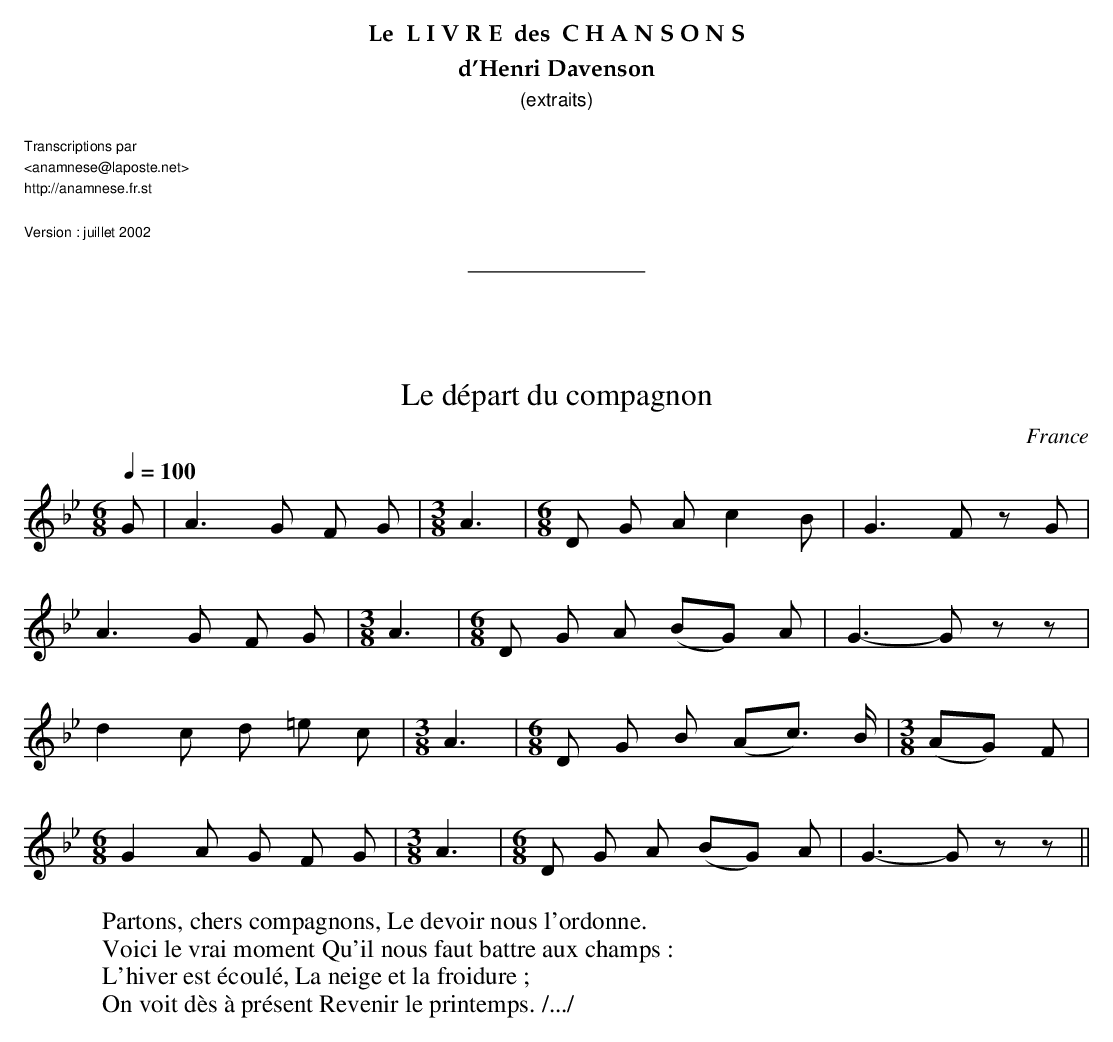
X:1
T:Le départ du compagnon
O:France
M:6/8
L:1/8
Q:1/4=100
K:Bb
G | A3 G F G | [M:3/8] A3 | [M:6/8] D G A c2 B | G3F z G |
    A3 G F G | [M:3/8] A3 | [M:6/8] D G A (B-G) A | G3-G z z |
  d2c d =e c | [M:3/8] A3 | [M:6/8] D G B (Ac3/2) B/ | [M:3/8] (AG) F |
[M:6/8] G2 A G F G | [M:3/8] A3 | [M:6/8] D G A (BG) A | G3-G z z ||
W:Partons, chers compagnons, Le devoir nous l'ordonne.
W:Voici le vrai moment Qu'il nous faut battre aux champs :
W:L'hiver est écoulé, La neige et la froidure ;
W:On voit dès à présent Revenir le printemps. /.../
